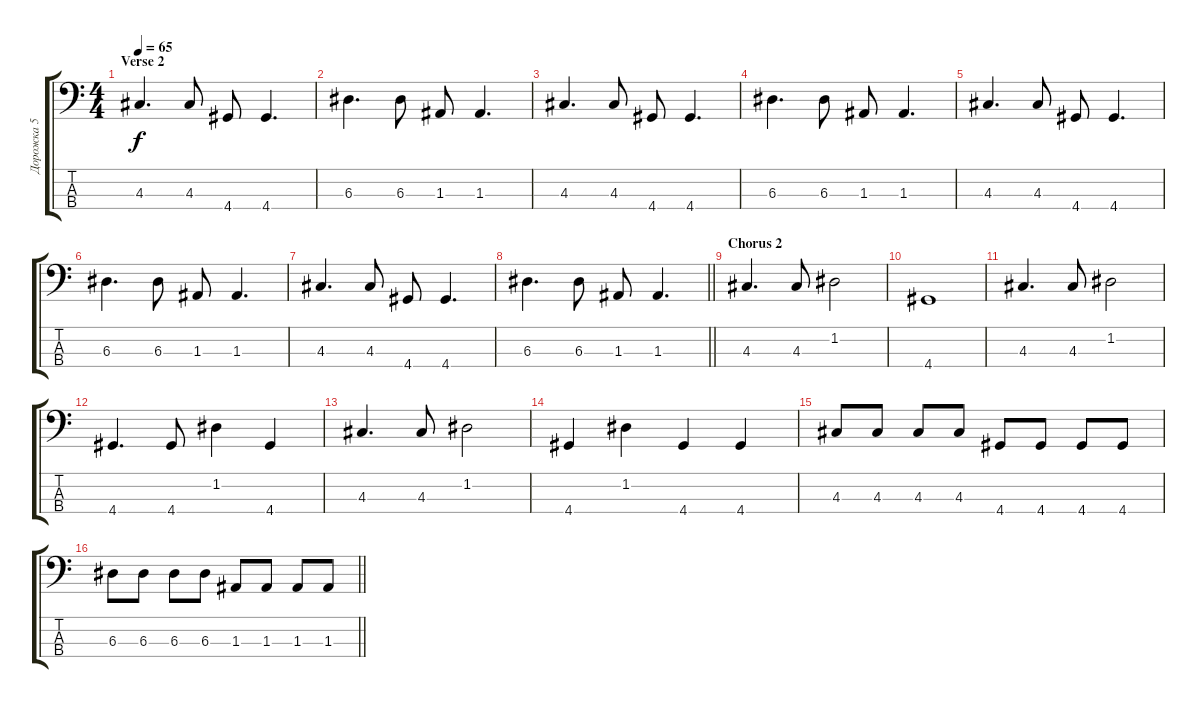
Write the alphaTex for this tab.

\track ("Дорожка 5" "Дорожка 5") {instrument electricbassfinger}
\staff {score tabs}
\tuning (G2 D2 A1 E1) {hide}
\ts (4 4)
\section ("" "Verse 2")
\tempo 65
\clef f4
\ks c
4.3.4{d dy f} 4.3.8 4.4.8 4.4.4{d} |
6.3.4{d} 6.3.8 1.3.8 1.3.4{d} |
4.3.4{d} 4.3.8 4.4.8 4.4.4{d} |
6.3.4{d} 6.3.8 1.3.8 1.3.4{d} |
4.3.4{d} 4.3.8 4.4.8 4.4.4{d} |
6.3.4{d} 6.3.8 1.3.8 1.3.4{d} |
4.3.4{d} 4.3.8 4.4.8 4.4.4{d} |
\barLineRight lightlight
6.3.4{d} 6.3.8 1.3.8 1.3.4{d} |
\section ("" "Chorus 2")
4.3.4{d} 4.3.8 1.2.2 |
4.4.1 |
4.3.4{d} 4.3.8 1.2.2 |
4.4.4{d} 4.4.8 1.2.4 4.4.4 |
4.3.4{d} 4.3.8 1.2.2 |
4.4.4 1.2.4 4.4.4 4.4.4 |
4.3.8 4.3.8 4.3.8 4.3.8 4.4.8 4.4.8 4.4.8 4.4.8 |
\barLineRight lightlight
6.3.8 6.3.8 6.3.8 6.3.8 1.3.8 1.3.8 1.3.8 1.3.8
